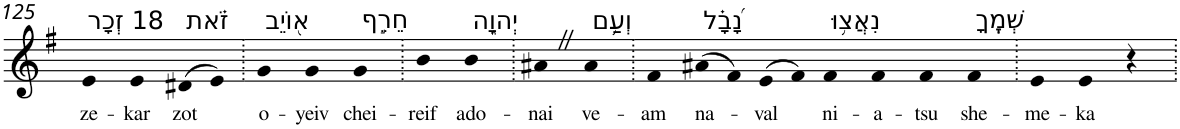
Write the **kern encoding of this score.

**kern	**text
*part1	*part1
*staff1	*staff1
*I"Piano	*
*I'Pno	*
!!LO:PB:g=z
*clefG2	*
*k[f#]	*
*G:	*
=125	=125
!LO:TX:a:t=18 זְכָר	!
!	!LO:LY:b
4e	ze-
!	!LO:LY:b
4e	-kar
!LO:TX:a:t=זֹ֗את	!
!	!LO:LY:b
(>8d#X	zot
8e)	.
=126.	=126.
!LO:TX:a:t=א֭וֹיֵב	!
!	!LO:LY:b
4g	o-
!	!LO:LY:b
4g	-yeiv
!LO:TX:a:t=חֵרֵ֣ף	!
!	!LO:LY:b
4g	chei-
=127.	=127.
!	!LO:LY:b
4b	-reif
!LO:TX:a:t=יְהוָ֑ה	!
!	!LO:LY:b
4b	ado-
=128.	=128.
!	!LO:LY:b
4a#XZ	-nai
!LO:TX:a:t=וְעַ֥ם	!
!	!LO:LY:b
4a#	ve-
=129.	=129.
!	!LO:LY:b
4f#	-am
!LO:TX:a:t=נָ֝בָ֗ל	!
!	!LO:LY:b
(>8a#X	na-
8f#)	.
!	!LO:LY:b
(>8e	-val
8f#)	.
!LO:TX:a:t=נִאֲצ֥וּ	!
!	!LO:LY:b
4f#	ni-
!	!LO:LY:b
4f#	-a-
!	!LO:LY:b
4f#	-tsu
!LO:TX:a:t=שְׁמֶֽךָ	!
!	!LO:LY:b
4f#	she-
=130.	=130.
!	!LO:LY:b
4e	-me-
!	!LO:LY:b
4e	-ka
4r	.
=.	=.
*-	*-
